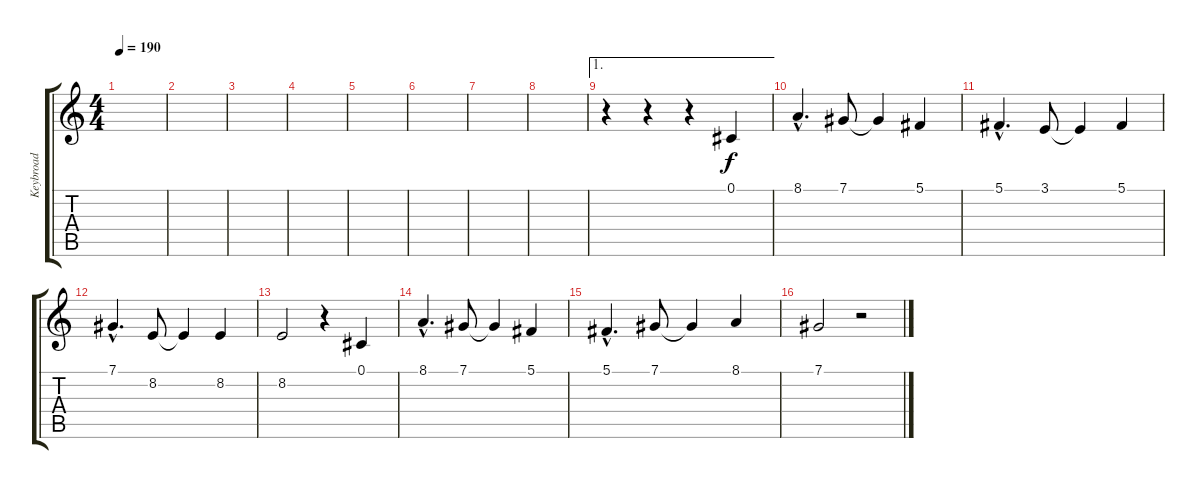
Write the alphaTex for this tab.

\track ("Keybroad" "Keybroad") {instrument lead1square}
\staff {score tabs}
\tuning (Db4 Ab3 E3 B2 Gb2 Db2) {hide}
\ts (4 4)
\tempo 190
\clef g2
\ks c
|
|
|
|
|
|
|
|
\ae 1
r.4 r.4 r.4 0.1.4 |
8.1{hac}.4{d} 7.1.8 7.1{t}.4 5.1.4 |
5.1{hac}.4{d} 3.1.8 3.1{t}.4 5.1.4 |
7.1{hac}.4{d} 8.2.8 8.2{t}.4 8.2.4 |
8.2.2 r.4 0.1.4 |
8.1{hac}.4{d} 7.1.8 7.1{t}.4 5.1.4 |
5.1{hac}.4{d} 7.1.8 7.1{t}.4 8.1.4 |
7.1.2 r.2
